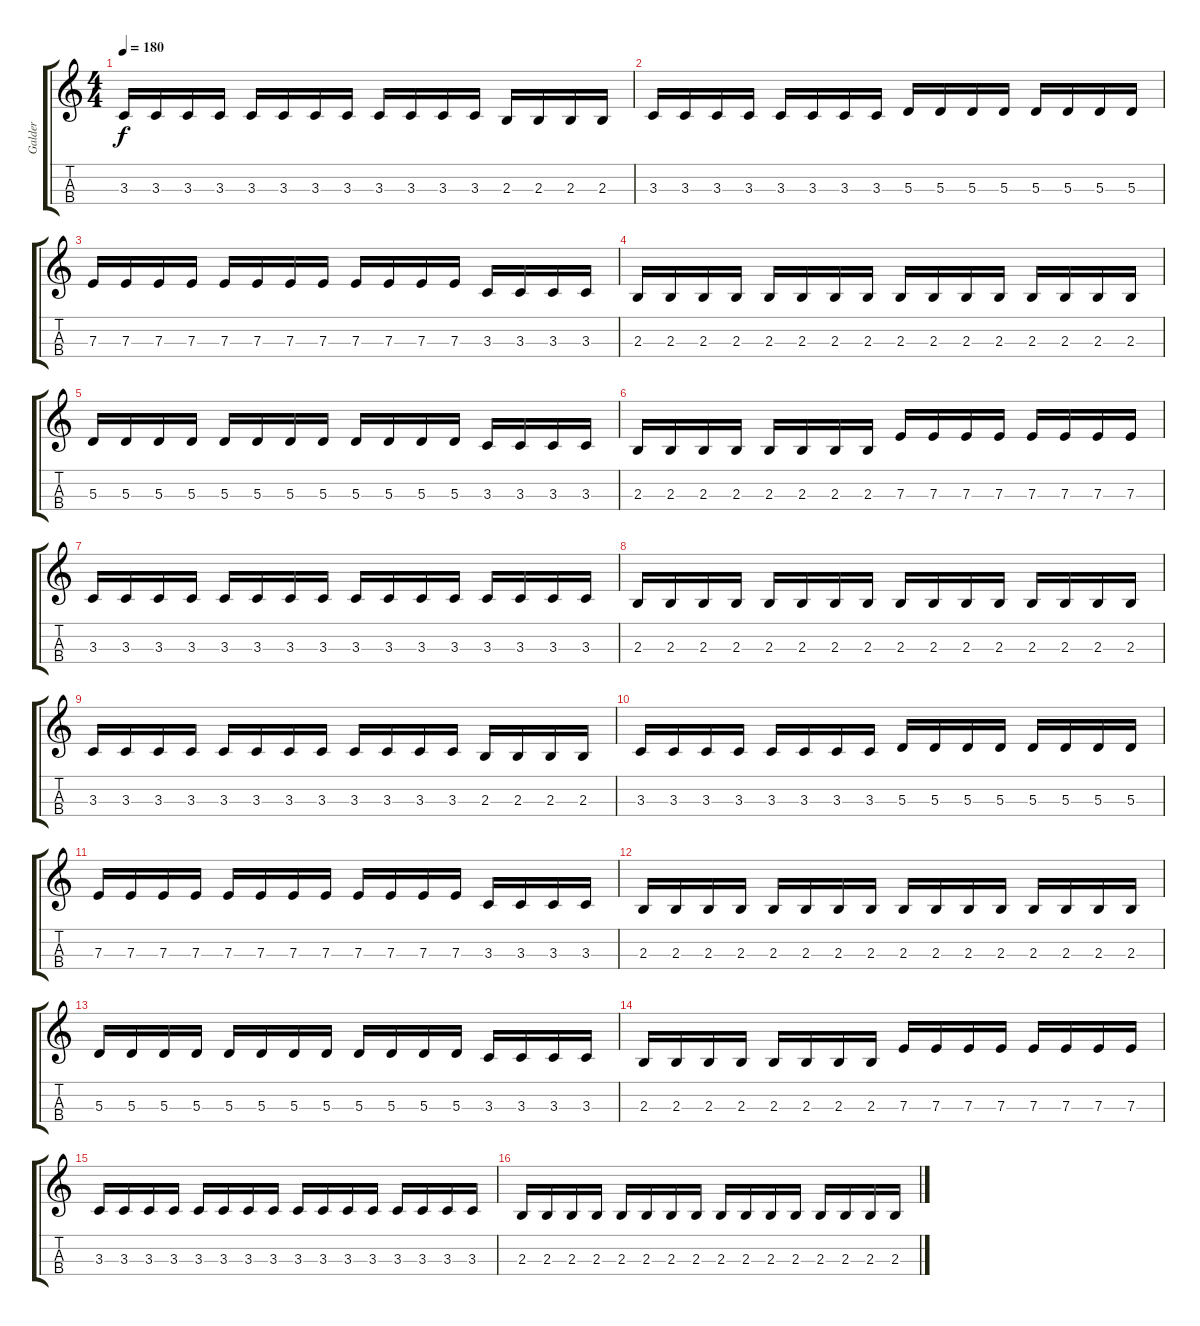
\track ("Galder" "Galder") {instrument electricbasspick}
\staff {score tabs}
\tuning (G3 D3 A2 E2) {hide}
\ts (4 4)
\tempo 180
\clef g2
\ks c
3.3.16{dy f} 3.3.16 3.3.16 3.3.16 3.3.16 3.3.16 3.3.16 3.3.16 3.3.16 3.3.16 3.3.16 3.3.16 2.3.16 2.3.16 2.3.16 2.3.16 |
3.3.16 3.3.16 3.3.16 3.3.16 3.3.16 3.3.16 3.3.16 3.3.16 5.3.16 5.3.16 5.3.16 5.3.16 5.3.16 5.3.16 5.3.16 5.3.16 |
7.3.16 7.3.16 7.3.16 7.3.16 7.3.16 7.3.16 7.3.16 7.3.16 7.3.16 7.3.16 7.3.16 7.3.16 3.3.16 3.3.16 3.3.16 3.3.16 |
2.3.16 2.3.16 2.3.16 2.3.16 2.3.16 2.3.16 2.3.16 2.3.16 2.3.16 2.3.16 2.3.16 2.3.16 2.3.16 2.3.16 2.3.16 2.3.16 |
5.3.16 5.3.16 5.3.16 5.3.16 5.3.16 5.3.16 5.3.16 5.3.16 5.3.16 5.3.16 5.3.16 5.3.16 3.3.16 3.3.16 3.3.16 3.3.16 |
2.3.16 2.3.16 2.3.16 2.3.16 2.3.16 2.3.16 2.3.16 2.3.16 7.3.16 7.3.16 7.3.16 7.3.16 7.3.16 7.3.16 7.3.16 7.3.16 |
3.3.16 3.3.16 3.3.16 3.3.16 3.3.16 3.3.16 3.3.16 3.3.16 3.3.16 3.3.16 3.3.16 3.3.16 3.3.16 3.3.16 3.3.16 3.3.16 |
2.3.16 2.3.16 2.3.16 2.3.16 2.3.16 2.3.16 2.3.16 2.3.16 2.3.16 2.3.16 2.3.16 2.3.16 2.3.16 2.3.16 2.3.16 2.3.16 |
3.3.16 3.3.16 3.3.16 3.3.16 3.3.16 3.3.16 3.3.16 3.3.16 3.3.16 3.3.16 3.3.16 3.3.16 2.3.16 2.3.16 2.3.16 2.3.16 |
3.3.16 3.3.16 3.3.16 3.3.16 3.3.16 3.3.16 3.3.16 3.3.16 5.3.16 5.3.16 5.3.16 5.3.16 5.3.16 5.3.16 5.3.16 5.3.16 |
7.3.16 7.3.16 7.3.16 7.3.16 7.3.16 7.3.16 7.3.16 7.3.16 7.3.16 7.3.16 7.3.16 7.3.16 3.3.16 3.3.16 3.3.16 3.3.16 |
2.3.16 2.3.16 2.3.16 2.3.16 2.3.16 2.3.16 2.3.16 2.3.16 2.3.16 2.3.16 2.3.16 2.3.16 2.3.16 2.3.16 2.3.16 2.3.16 |
5.3.16 5.3.16 5.3.16 5.3.16 5.3.16 5.3.16 5.3.16 5.3.16 5.3.16 5.3.16 5.3.16 5.3.16 3.3.16 3.3.16 3.3.16 3.3.16 |
2.3.16 2.3.16 2.3.16 2.3.16 2.3.16 2.3.16 2.3.16 2.3.16 7.3.16 7.3.16 7.3.16 7.3.16 7.3.16 7.3.16 7.3.16 7.3.16 |
3.3.16 3.3.16 3.3.16 3.3.16 3.3.16 3.3.16 3.3.16 3.3.16 3.3.16 3.3.16 3.3.16 3.3.16 3.3.16 3.3.16 3.3.16 3.3.16 |
2.3.16 2.3.16 2.3.16 2.3.16 2.3.16 2.3.16 2.3.16 2.3.16 2.3.16 2.3.16 2.3.16 2.3.16 2.3.16 2.3.16 2.3.16 2.3.16
